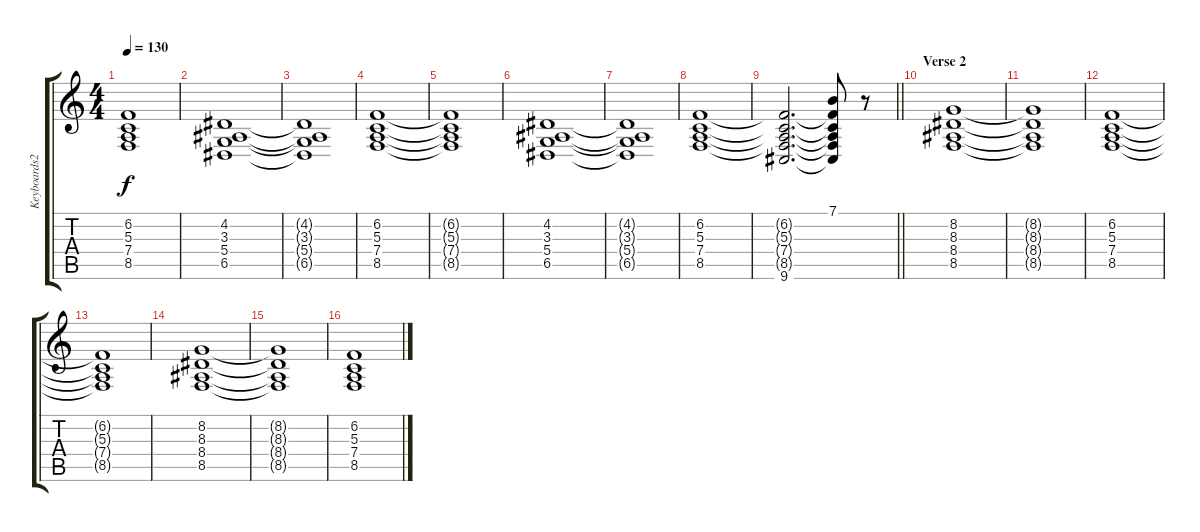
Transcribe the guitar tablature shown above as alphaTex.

\track ("Keyboards2" "Keyboards2") {instrument synthstrings1}
\staff {score tabs}
\tuning (E4 B3 G3 D3 A2 E2) {hide}
\ts (4 4)
\tempo 130
\clef g2
\ks c
(6.2{t} 5.3{t} 7.4{t} 8.5{t}).1{dy f} |
(4.2 3.3 5.4 6.5).1 |
(4.2{t} 3.3{t} 5.4{t} 6.5{t}).1 |
(6.2 5.3 7.4 8.5).1 |
(6.2{t} 5.3{t} 7.4{t} 8.5{t}).1 |
(4.2 3.3 5.4 6.5).1 |
(4.2{t} 3.3{t} 5.4{t} 6.5{t}).1 |
(6.2 5.3 7.4 8.5).1 |
\barLineRight lightlight
(6.2{t} 5.3{t} 7.4{t} 8.5{t} 9.6).2{d} (7.1 6.2{t} 5.3{t} 7.4{t} 8.5{t} 9.6{t}).8 r.8 |
\section ("" "Verse 2")
(8.2 8.3 8.4 8.5).1 |
(8.2{t} 8.3{t} 8.4{t} 8.5{t}).1 |
(6.2 5.3 7.4 8.5).1 |
(6.2{t} 5.3{t} 7.4{t} 8.5{t}).1 |
(8.2 8.3 8.4 8.5).1 |
(8.2{t} 8.3{t} 8.4{t} 8.5{t}).1 |
(6.2 5.3 7.4 8.5).1
